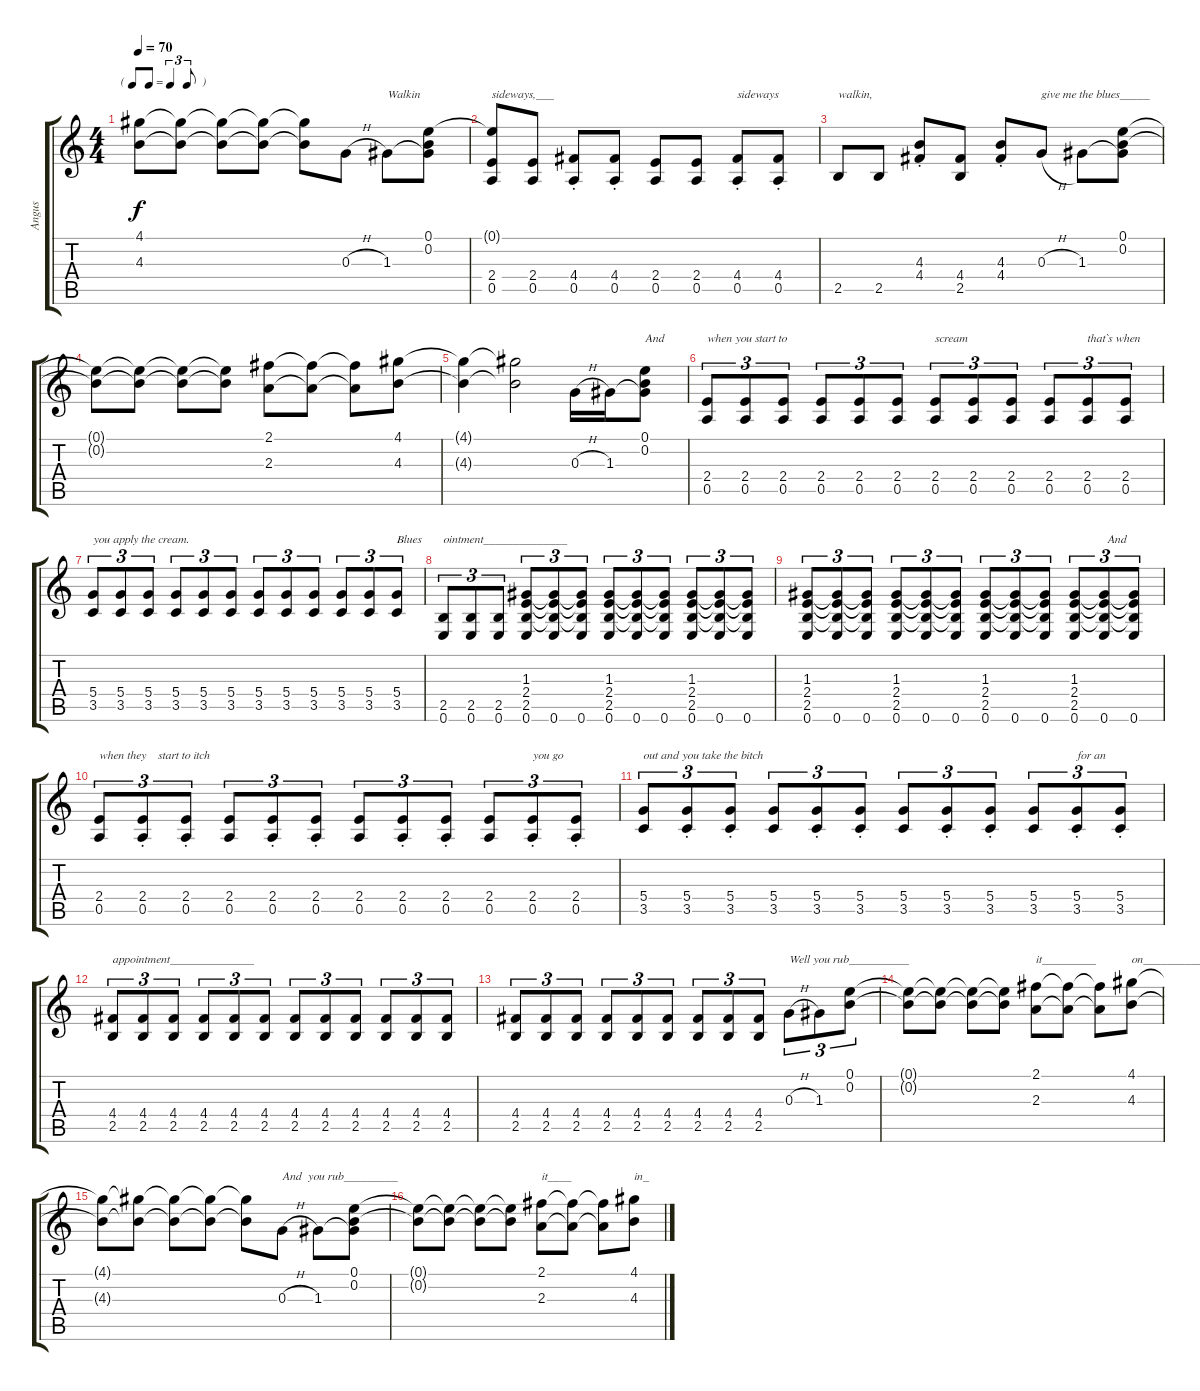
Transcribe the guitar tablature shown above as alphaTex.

\track ("Angus" "Angus") {instrument distortionguitar}
\staff {score tabs}
\tuning (E4 B3 G3 D3 A2 E2) {hide}
\ts (4 4)
\tf triplet8th
\tempo 70
\clef g2
\ks c
(4.1{t} 4.3{t}).8{dy f} (4.1{t} 4.3{t}).8 (4.1{t} 4.3{t}).8 (4.1{t} 4.3{t}).8 (4.1{t} 4.3{t}).8 0.3{h}.8 1.3.8{txt "Walkin"} (0.1 0.2 1.3{t}).8 |
(0.1{t} 2.4 0.5).8{txt "sideways,___"} (2.4 0.5).8 (4.4{st} 0.5).8 (4.4{st} 0.5).8 (2.4 0.5).8 (2.4 0.5).8 (4.4{st} 0.5).8{txt "sideways"} (4.4{st} 0.5).8 |
2.5.8{txt "walkin,"} 2.5.8 (4.3{st} 4.4{st}).8 (4.4 2.5).8 (4.3{st} 4.4{st}).8 0.3{h}.8{txt "give me the blues_____"} 1.3.8 (0.1 0.2 1.3{t}).8 |
(0.1{t} 0.2{t}).8 (0.1{t} 0.2{t}).8 (0.1{t} 0.2{t}).8 (0.1{t} 0.2{t}).8 (2.1 2.3).8 (2.1{t} 2.3{t}).8 (2.1{t} 2.3{t}).8 (4.1 4.3).8 |
(4.1{t} 4.3{t}).4 (4.1{t} 4.3{t}).2 0.3{h}.16 1.3.16 (0.1 0.2 1.3{t}).8{txt "And"} |
(2.4 0.5).8{tu (3 2) txt "when you start to "} (2.4 0.5).8{tu (3 2)} (2.4 0.5).8{tu (3 2)} (2.4 0.5).8{tu (3 2)} (2.4 0.5).8{tu (3 2)} (2.4 0.5).8{tu (3 2)} (2.4 0.5).8{tu (3 2) txt "scream"} (2.4 0.5).8{tu (3 2)} (2.4 0.5).8{tu (3 2)} (2.4 0.5).8{tu (3 2)} (2.4 0.5).8{tu (3 2) txt "that`s when"} (2.4 0.5).8{tu (3 2)} |
(5.4 3.5).8{tu (3 2) txt "you apply the cream."} (5.4 3.5).8{tu (3 2)} (5.4 3.5).8{tu (3 2)} (5.4 3.5).8{tu (3 2)} (5.4 3.5).8{tu (3 2)} (5.4 3.5).8{tu (3 2)} (5.4 3.5).8{tu (3 2)} (5.4 3.5).8{tu (3 2)} (5.4 3.5).8{tu (3 2)} (5.4 3.5).8{tu (3 2)} (5.4 3.5).8{tu (3 2)} (5.4 3.5).8{tu (3 2) txt "Blues"} |
(2.5 0.6).8{tu (3 2) txt "ointment______________"} (2.5 0.6).8{tu (3 2)} (2.5 0.6).8{tu (3 2)} (1.3 2.4 2.5 0.6).8{tu (3 2)} (1.3{t} 2.4{t} 2.5{t} 0.6).8{tu (3 2)} (1.3{t} 2.4{t} 2.5{t} 0.6).8{tu (3 2)} (1.3 2.4 2.5 0.6).8{tu (3 2)} (1.3{t} 2.4{t} 2.5{t} 0.6).8{tu (3 2)} (1.3{t} 2.4{t} 2.5{t} 0.6).8{tu (3 2)} (1.3 2.4 2.5 0.6).8{tu (3 2)} (1.3{t} 2.4{t} 2.5{t} 0.6).8{tu (3 2)} (1.3{t} 2.4{t} 2.5{t} 0.6).8{tu (3 2)} |
(1.3 2.4 2.5 0.6).8{tu (3 2)} (1.3{t} 2.4{t} 2.5{t} 0.6).8{tu (3 2)} (1.3{t} 2.4{t} 2.5{t} 0.6).8{tu (3 2)} (1.3 2.4 2.5 0.6).8{tu (3 2)} (1.3{t} 2.4{t} 2.5{t} 0.6).8{tu (3 2)} (1.3{t} 2.4{t} 2.5{t} 0.6).8{tu (3 2)} (1.3 2.4 2.5 0.6).8{tu (3 2)} (1.3{t} 2.4{t} 2.5{t} 0.6).8{tu (3 2)} (1.3{t} 2.4{t} 2.5{t} 0.6).8{tu (3 2)} (1.3 2.4 2.5 0.6).8{tu (3 2)} (1.3{t} 2.4{t} 2.5{t} 0.6).8{tu (3 2) txt " And"} (1.3{t} 2.4{t} 2.5{t} 0.6).8{tu (3 2)} |
(2.4 0.5).8{tu (3 2) txt "when they    start to itch"} (2.4{st} 0.5).8{tu (3 2)} (2.4{st} 0.5).8{tu (3 2)} (2.4 0.5).8{tu (3 2)} (2.4{st} 0.5).8{tu (3 2)} (2.4{st} 0.5).8{tu (3 2)} (2.4 0.5).8{tu (3 2)} (2.4{st} 0.5).8{tu (3 2)} (2.4{st} 0.5).8{tu (3 2)} (2.4 0.5).8{tu (3 2)} (2.4{st} 0.5).8{tu (3 2) txt "you go"} (2.4{st} 0.5).8{tu (3 2)} |
(5.4 3.5).8{tu (3 2) txt "out and you take the bitch"} (5.4{st} 3.5).8{tu (3 2)} (5.4{st} 3.5).8{tu (3 2)} (5.4 3.5).8{tu (3 2)} (5.4{st} 3.5).8{tu (3 2)} (5.4{st} 3.5).8{tu (3 2)} (5.4 3.5).8{tu (3 2)} (5.4{st} 3.5).8{tu (3 2)} (5.4{st} 3.5).8{tu (3 2)} (5.4 3.5).8{tu (3 2)} (5.4{st} 3.5).8{tu (3 2) txt "for an"} (5.4{st} 3.5).8{tu (3 2)} |
(4.4 2.5).8{tu (3 2) txt "appointment______________"} (4.4 2.5).8{tu (3 2)} (4.4 2.5).8{tu (3 2)} (4.4 2.5).8{tu (3 2)} (4.4 2.5).8{tu (3 2)} (4.4 2.5).8{tu (3 2)} (4.4 2.5).8{tu (3 2)} (4.4 2.5).8{tu (3 2)} (4.4 2.5).8{tu (3 2)} (4.4 2.5).8{tu (3 2)} (4.4 2.5).8{tu (3 2)} (4.4 2.5).8{tu (3 2)} |
(4.4 2.5).8{tu (3 2)} (4.4 2.5).8{tu (3 2)} (4.4 2.5).8{tu (3 2)} (4.4 2.5).8{tu (3 2)} (4.4 2.5).8{tu (3 2)} (4.4 2.5).8{tu (3 2)} (4.4 2.5).8{tu (3 2)} (4.4 2.5).8{tu (3 2)} (4.4 2.5).8{tu (3 2)} 0.3{h}.8{tu (3 2) txt "Well you rub__________"} 1.3.8{tu (3 2)} (0.1 0.2).8{tu (3 2)} |
(0.1{t} 0.2{t}).8 (0.1{t} 0.2{t}).8 (0.1{t} 0.2{t}).8 (0.1{t} 0.2{t}).8 (2.1 2.3).8{txt "it_________"} (2.1{t} 2.3{t}).8 (2.1{t} 2.3{t}).8 (4.1 4.3).8{txt "on_______________."} |
(4.1{t} 4.3{t}).8 (4.1{t} 4.3{t}).8 (4.1{t} 4.3{t}).8 (4.1{t} 4.3{t}).8 (4.1{t} 4.3{t}).8 0.3{h}.8{txt "And  you rub_________"} 1.3.8 (0.1 0.2 1.3{t}).8 |
(0.1{t} 0.2{t}).8 (0.1{t} 0.2{t}).8 (0.1{t} 0.2{t}).8 (0.1{t} 0.2{t}).8 (2.1 2.3).8{txt "it____"} (2.1{t} 2.3{t}).8 (2.1{t} 2.3{t}).8 (4.1 4.3).8{txt "in_"}
